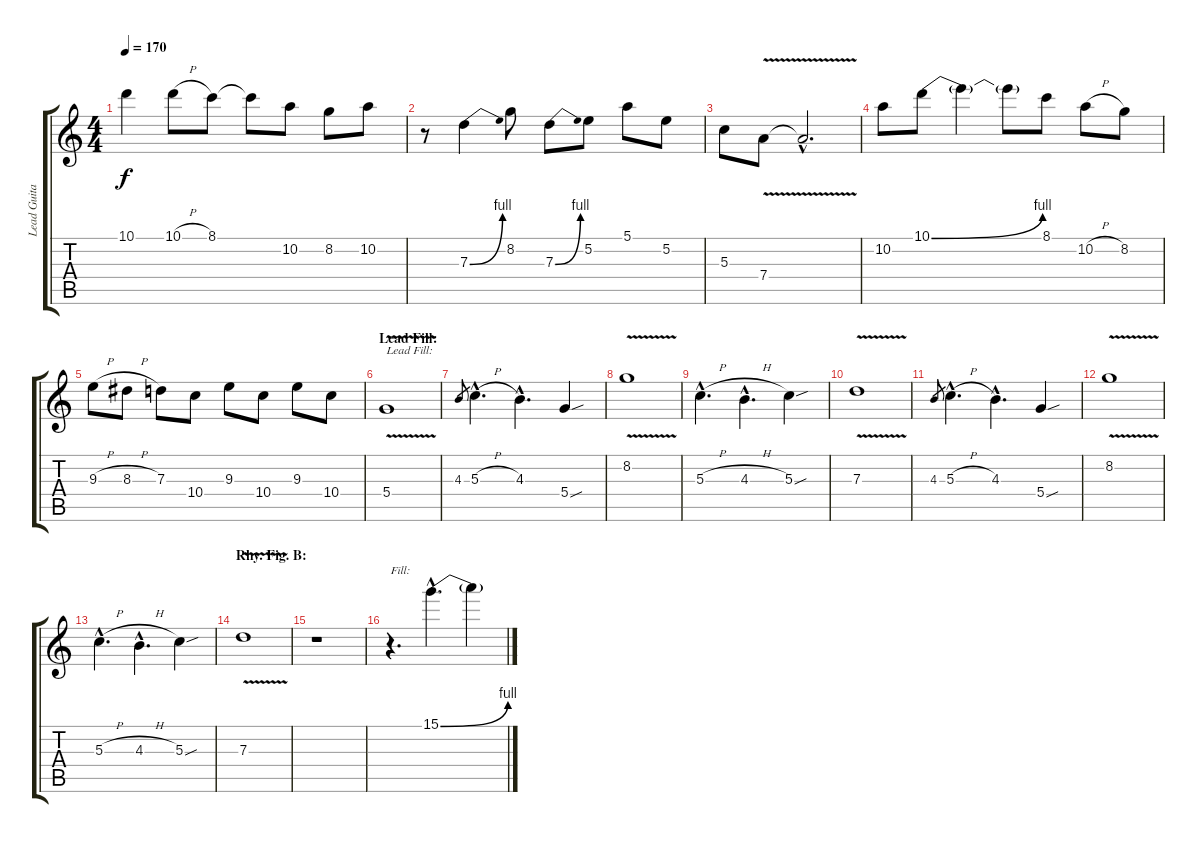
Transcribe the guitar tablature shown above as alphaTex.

\track ("Lead Guitar" "Lead Guita") {instrument distortionguitar}
\staff {score tabs}
\tuning (E4 B3 G3 D3 A2 E2) {hide}
\ts (4 4)
\tempo 170
\clef g2
\ks c
10.1{t}.4{dy f} 10.1{h}.8 8.1.8 8.1{t}.8 10.2.8 8.2.8 10.2.8 |
r.8 7.3{be (bend 0 0 60 4)}.4 8.2.8 7.3{be (bend 0 0 60 4)}.8 5.2.8 5.1.8 5.2.8 |
5.3.8 7.4{v}.8 7.4{hac t}.2{d} |
10.2.8 10.1{be (bend 0 0 60 4)}.8 10.1{t}.4 10.1{t}.8 8.1.8 10.2{h}.8 8.2.8 |
9.3{h}.8 8.3{h}.8 7.3.8 10.4.8 9.3.8 10.4.8 9.3.8 10.4.8 |
\section ("" "Lead Fill:")
5.4{v}.1{txt "Lead Fill:"} |
4.3.8{gr} 5.3{h hac}.4{d} 4.3{hac}.4{d} 5.4{sou}.4 |
8.2{v}.1 |
5.3{h hac}.4{d} 4.3{h hac}.4{d} 5.3{sou}.4 |
7.3{v}.1 |
4.3.8{gr} 5.3{h hac}.4{d} 4.3{hac}.4{d} 5.4{sou}.4 |
8.2{v}.1 |
5.3{h hac}.4{d} 4.3{h hac}.4{d} 5.3{sou}.4 |
\section ("" "Rhy. Fig. B:")
7.3{v}.1 |
r.1 |
r.4{d txt "Fill:"} 15.1{be (bend 0 0 60 4) hac}.4{d} 15.1{t}.4
